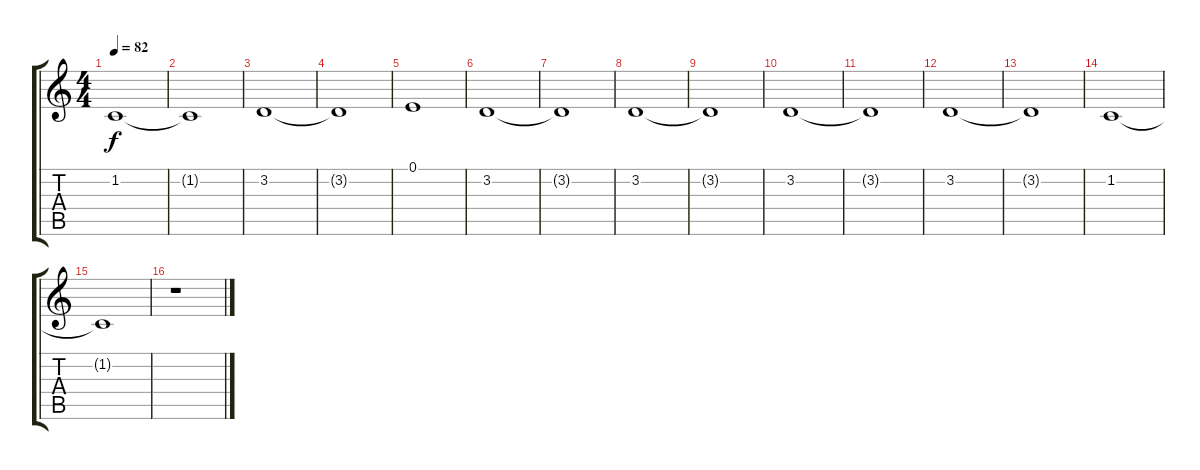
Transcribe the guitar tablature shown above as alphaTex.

\track "" {instrument stringensemble1}
\staff {score tabs}
\tuning (E4 B3 G3 D3 A2 E2) {hide}
\ts (4 4)
\tempo 82
\clef g2
\ks c
1.2.1{dy f} |
1.2{t}.1 |
3.2.1 |
3.2{t}.1 |
0.1.1 |
3.2.1 |
3.2{t}.1 |
3.2.1 |
3.2{t}.1 |
3.2.1 |
3.2{t}.1 |
3.2.1 |
3.2{t}.1 |
1.2.1 |
1.2{t}.1 |
r.1
